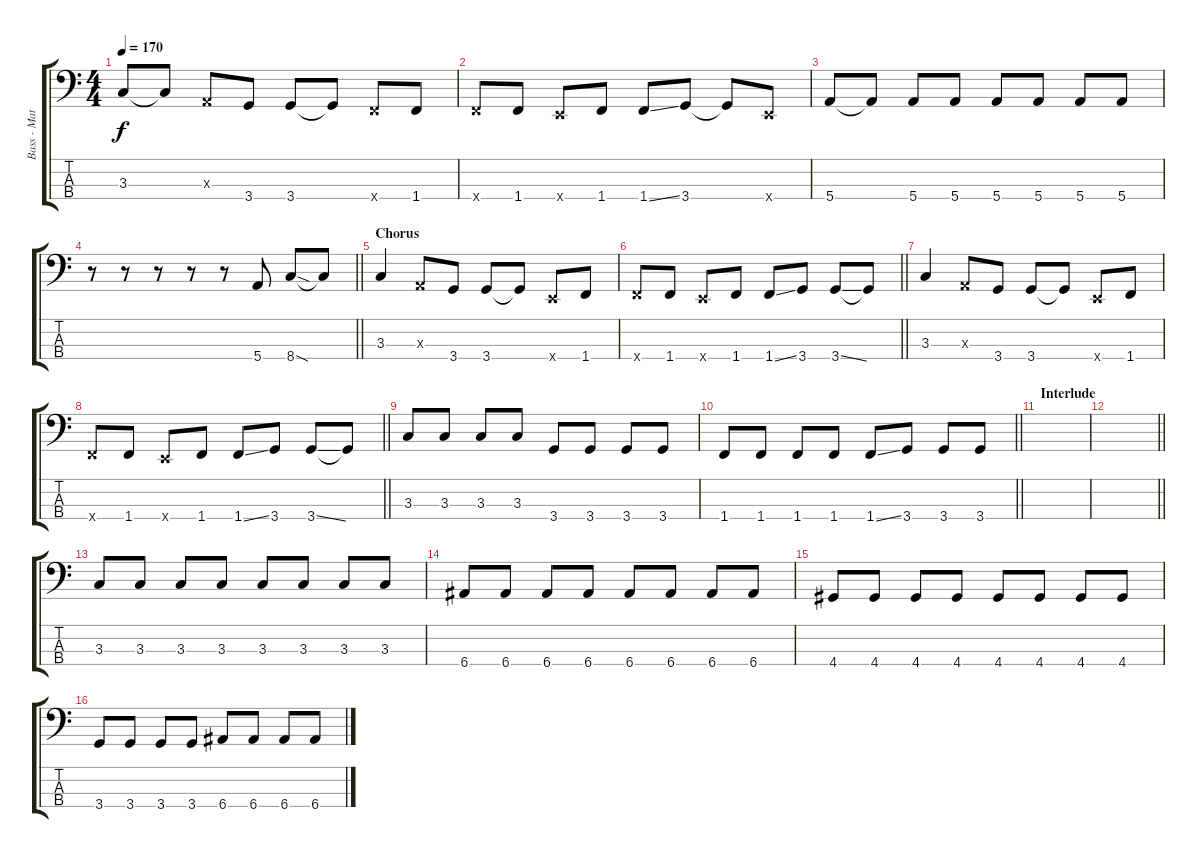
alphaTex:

\track ("Bass - Matt'" "Bass - Mat") {instrument slapbass2}
\staff {score tabs}
\tuning (G2 D2 A1 E1) {hide}
\ts (4 4)
\tempo 170
\clef f4
\ks c
3.3.8{dy f} 3.3{t}.8 0.3{x}.8 3.4.8 3.4.8 3.4{t}.8 1.4{x}.8 1.4.8 |
1.4{x}.8 1.4.8 0.4{x}.8 1.4.8 1.4{ss}.8 3.4.8 3.4{t}.8 0.4{x}.8 |
5.4.8 5.4{t}.8 5.4.8 5.4.8 5.4.8 5.4.8 5.4.8 5.4.8 |
\barLineRight lightlight
r.8 r.8 r.8 r.8 r.8 5.4.8 8.4{sod}.8 8.4{t}.8 |
\section ("" "Chorus")
3.3.4 0.3{x}.8 3.4.8 3.4.8 3.4{t}.8 0.4{x}.8 1.4.8 |
\barLineRight lightlight
1.4{x}.8 1.4.8 0.4{x}.8 1.4.8 1.4{ss}.8 3.4.8 3.4{ss}.8 3.4{t}.8 |
3.3.4 0.3{x}.8 3.4.8 3.4.8 3.4{t}.8 0.4{x}.8 1.4.8 |
\barLineRight lightlight
1.4{x}.8 1.4.8 0.4{x}.8 1.4.8 1.4{ss}.8 3.4.8 3.4{ss}.8 3.4{t}.8 |
3.3.8 3.3.8 3.3.8 3.3.8 3.4.8 3.4.8 3.4.8 3.4.8 |
\barLineRight lightlight
1.4.8 1.4.8 1.4.8 1.4.8 1.4{ss}.8 3.4.8 3.4.8 3.4.8 |
\section ("" "Interlude")
|
\barLineRight lightlight
|
3.3.8 3.3.8 3.3.8 3.3.8 3.3.8 3.3.8 3.3.8 3.3.8 |
6.4.8 6.4.8 6.4.8 6.4.8 6.4.8 6.4.8 6.4.8 6.4.8 |
4.4.8 4.4.8 4.4.8 4.4.8 4.4.8 4.4.8 4.4.8 4.4.8 |
3.4.8 3.4.8 3.4.8 3.4.8 6.4.8 6.4.8 6.4.8 6.4.8
